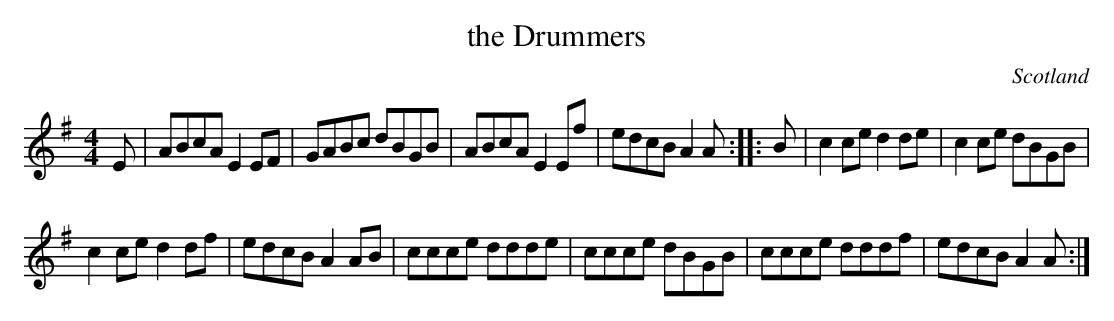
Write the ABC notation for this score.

X:1
T:the Drummers
O:Scotland
M:4/4
K:ADor
E|\
ABcA E2EF|GABc dBGB|ABcA E2Ef|edcB A2A::B|\
c2ce d2de|c2ce dBGB|
c2ce d2df|edcB A2AB|\
ccce ddde|ccce dBGB|ccce dddf|edcB A2A:|
